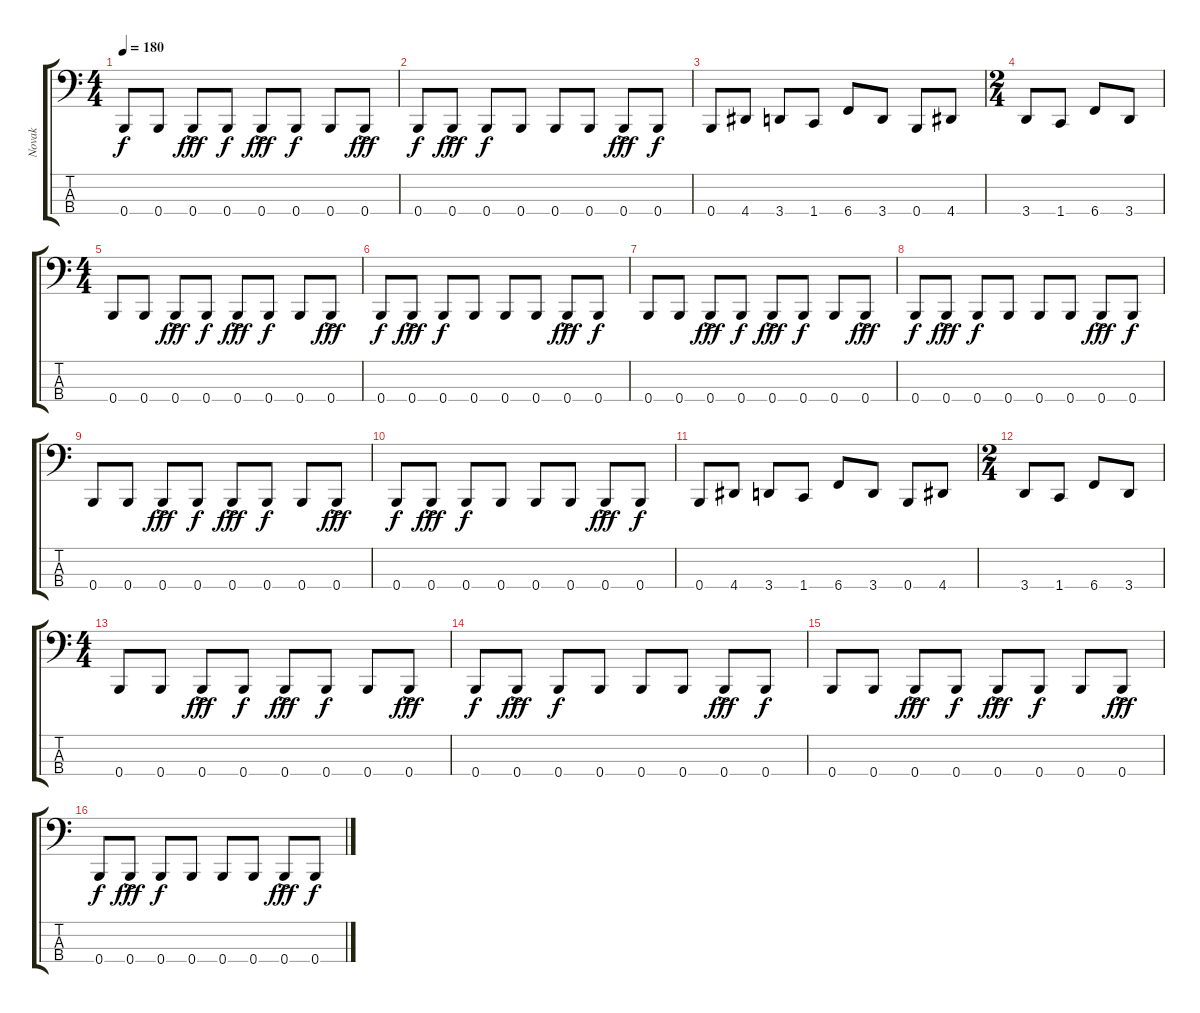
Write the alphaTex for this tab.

\track ("Novak" "Novak") {instrument electricbasspick}
\staff {score tabs}
\tuning (D2 A1 E1 B0) {hide}
\ts (4 4)
\tempo 180
\clef f4
\ks c
0.4.8{dy f} 0.4.8 0.4{ac}.8{dy fff} 0.4.8{dy f} 0.4{ac}.8{dy fff} 0.4.8{dy f} 0.4.8 0.4{ac}.8{dy fff} |
0.4.8{dy f} 0.4{ac}.8{dy fff} 0.4.8{dy f} 0.4.8 0.4.8 0.4.8 0.4{ac}.8{dy fff} 0.4.8{dy f} |
0.4.8 4.4.8 3.4.8 1.4.8 6.4.8 3.4.8 0.4.8 4.4.8 |
\ts (2 4)
3.4.8 1.4.8 6.4.8 3.4.8 |
\ts (4 4)
0.4.8 0.4.8 0.4{ac}.8{dy fff} 0.4.8{dy f} 0.4{ac}.8{dy fff} 0.4.8{dy f} 0.4.8 0.4{ac}.8{dy fff} |
0.4.8{dy f} 0.4{ac}.8{dy fff} 0.4.8{dy f} 0.4.8 0.4.8 0.4.8 0.4{ac}.8{dy fff} 0.4.8{dy f} |
0.4.8 0.4.8 0.4{ac}.8{dy fff} 0.4.8{dy f} 0.4{ac}.8{dy fff} 0.4.8{dy f} 0.4.8 0.4{ac}.8{dy fff} |
0.4.8{dy f} 0.4{ac}.8{dy fff} 0.4.8{dy f} 0.4.8 0.4.8 0.4.8 0.4{ac}.8{dy fff} 0.4.8{dy f} |
0.4.8 0.4.8 0.4{ac}.8{dy fff} 0.4.8{dy f} 0.4{ac}.8{dy fff} 0.4.8{dy f} 0.4.8 0.4{ac}.8{dy fff} |
0.4.8{dy f} 0.4{ac}.8{dy fff} 0.4.8{dy f} 0.4.8 0.4.8 0.4.8 0.4{ac}.8{dy fff} 0.4.8{dy f} |
0.4.8 4.4.8 3.4.8 1.4.8 6.4.8 3.4.8 0.4.8 4.4.8 |
\ts (2 4)
3.4.8 1.4.8 6.4.8 3.4.8 |
\ts (4 4)
0.4.8 0.4.8 0.4{ac}.8{dy fff} 0.4.8{dy f} 0.4{ac}.8{dy fff} 0.4.8{dy f} 0.4.8 0.4{ac}.8{dy fff} |
0.4.8{dy f} 0.4{ac}.8{dy fff} 0.4.8{dy f} 0.4.8 0.4.8 0.4.8 0.4{ac}.8{dy fff} 0.4.8{dy f} |
0.4.8 0.4.8 0.4{ac}.8{dy fff} 0.4.8{dy f} 0.4{ac}.8{dy fff} 0.4.8{dy f} 0.4.8 0.4{ac}.8{dy fff} |
0.4.8{dy f} 0.4{ac}.8{dy fff} 0.4.8{dy f} 0.4.8 0.4.8 0.4.8 0.4{ac}.8{dy fff} 0.4.8{dy f}
